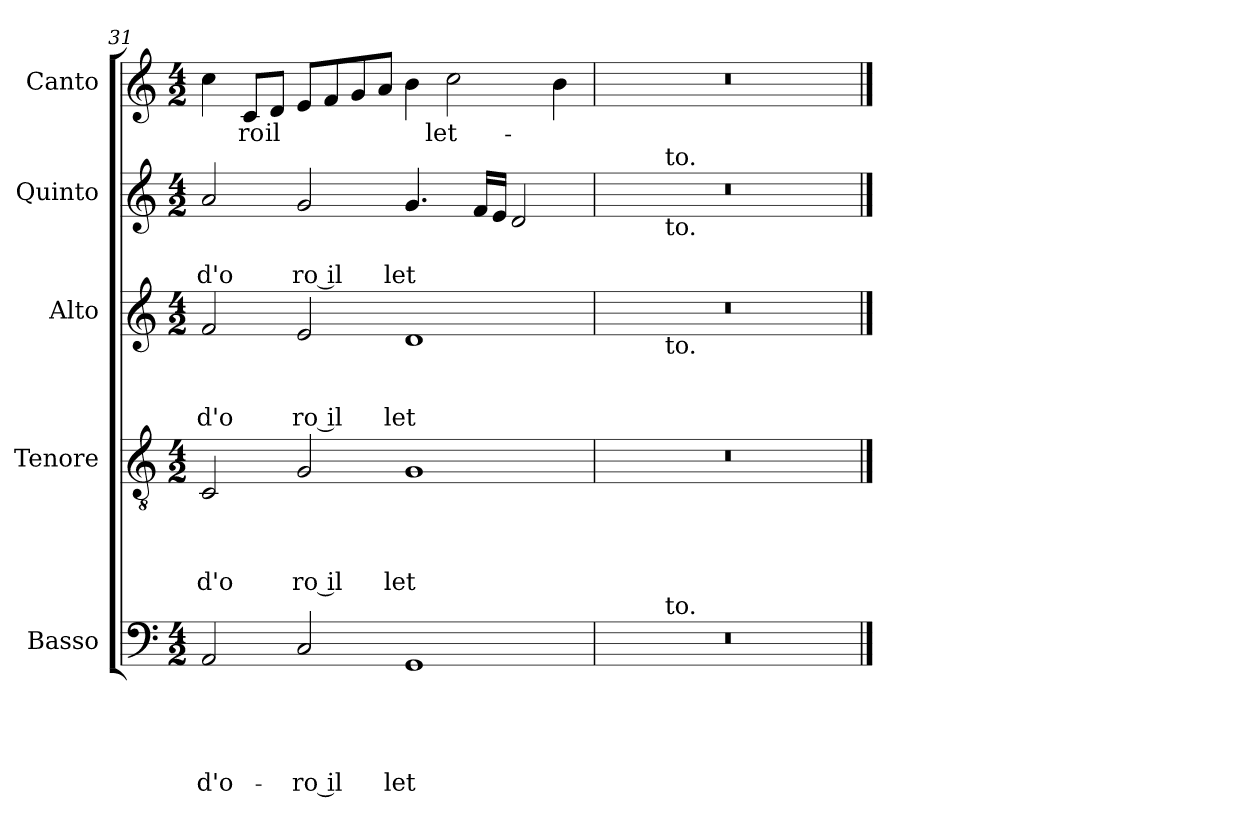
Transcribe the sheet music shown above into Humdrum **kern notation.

**kern	**text	**text	**text	**text	**text	**kern	**text	**text	**text	**text	**kern	**text	**text	**text	**kern	**text	**text	**kern	**text
*part5	*part5	*part5	*part5	*part5	*part5	*part4	*part4	*part4	*part4	*part4	*part3	*part3	*part3	*part3	*part2	*part2	*part2	*part1	*part1
*staff5	*staff5	*staff5	*staff5	*staff5	*staff5	*staff4	*staff4	*staff4	*staff4	*staff4	*staff3	*staff3	*staff3	*staff3	*staff2	*staff2	*staff2	*staff1	*staff1
*I"Basso	*	*	*	*	*	*I"Tenore	*	*	*	*	*I"Alto	*	*	*	*I"Quinto	*	*	*I"Canto	*
*clefF4	*	*	*	*	*	*clefGv2	*	*	*	*	*clefG2	*	*	*	*clefG2	*	*	*clefG2	*
*k[]	*	*	*	*	*	*k[]	*	*	*	*	*k[]	*	*	*	*k[]	*	*	*k[]	*
*C:	*	*	*	*	*	*C:	*	*	*	*	*C:	*	*	*	*C:	*	*	*C:	*
*M4/2	*	*	*	*	*	*M4/2	*	*	*	*	*M4/2	*	*	*	*M4/2	*	*	*M4/2	*
=31	=31	=31	=31	=31	=31	=31	=31	=31	=31	=31	=31	=31	=31	=31	=31	=31	=31	=31	=31
!	!	!	!	!	!LO:LY:b	!	!	!	!	!LO:LY:b	!	!	!	!LO:LY:b	!	!	!LO:LY:b	!	!
2AA/	.	.	.	.	d'o-	2C/	.	.	.	d'o	2f/	.	.	d'o	2a/	.	d'o	4cc\	.
!	!	!	!	!	!	!	!	!	!	!	!	!	!	!	!	!	!	!	!LO:LY:b
.	.	.	.	.	.	.	.	.	.	.	.	.	.	.	.	.	.	8c/L	-ro
!	!	!	!	!	!	!	!	!	!	!	!	!	!	!	!	!	!	!	!LO:LY:b
.	.	.	.	.	.	.	.	.	.	.	.	.	.	.	.	.	.	8d/J	il
!	!	!	!	!	!LO:LY:b:rj	!	!	!	!	!LO:LY:b:rj	!	!	!	!LO:LY:b:rj	!	!	!LO:LY:b:rj	!	!
2C/	.	.	.	.	-ro il	2G/	.	.	.	ro il	2e/	.	.	ro il	2g/	.	ro il	8e/L	.
.	.	.	.	.	.	.	.	.	.	.	.	.	.	.	.	.	.	8f/	.
.	.	.	.	.	.	.	.	.	.	.	.	.	.	.	.	.	.	8g/	.
.	.	.	.	.	.	.	.	.	.	.	.	.	.	.	.	.	.	8a/J	.
!	!	!	!	!	!LO:LY:b	!	!	!	!	!LO:LY:b	!	!	!	!LO:LY:b	!	!	!LO:LY:b	!	!
1GG	.	.	.	.	let-	1G	.	.	.	let	1d	.	.	let	4.g/	.	let	4b\	.
!	!	!	!	!	!	!	!	!	!	!	!	!	!	!	!	!	!	!	!LO:LY:b
.	.	.	.	.	.	.	.	.	.	.	.	.	.	.	.	.	.	2cc\	let-
.	.	.	.	.	.	.	.	.	.	.	.	.	.	.	16f/LL	.	.	.	.
.	.	.	.	.	.	.	.	.	.	.	.	.	.	.	16e/JJ	.	.	.	.
.	.	.	.	.	.	.	.	.	.	.	.	.	.	.	2d/	.	.	.	.
.	.	.	.	.	.	.	.	.	.	.	.	.	.	.	.	.	.	4b\	.
=32	=32	=32	=32	=32	=32	=32	=32	=32	=32	=32	=32	=32	=32	=32	=32	=32	=32	=32	=32
*^	*	*	*	*	*	*	*	*	*	*	*^	*	*	*	*^	*	*	*	*
0r	4ryy	.	.	.	.	.	0r	.	.	.	.	0r	4ryy	.	.	.	0r	4ryy	.	.	0r	.
.	16.ryy	.	.	.	.	.	.	.	.	.	.	.	16.ryy	.	.	.	.	16.ryy	.	.	.	.
!	!	!	!	!	!	!	!	!	!	!	!	!	!	!	!	!	!	!LO:TX:b:t=to.	!	!	!	!
!	!	!	!	!	!	!	!	!	!	!	!	!	!	!	!	!	!	!LO:TX:a:t=to.	!	!	!	!
!	!	!	!	!	!	!	!	!	!	!	!	!	!LO:TX:b:t=to.	!	!	!	!	!	!	!	!	!
!	!LO:TX:a:t=to.	!	!	!	!	!	!	!	!	!	!	!	!	!	!	!	!	!	!	!	!	!
.	1ryy	.	.	.	.	.	.	.	.	.	.	.	1ryy	.	.	.	.	1ryy	.	.	.	.
.	2ryy	.	.	.	.	.	.	.	.	.	.	.	2ryy	.	.	.	.	2ryy	.	.	.	.
.	8ryy	.	.	.	.	.	.	.	.	.	.	.	8ryy	.	.	.	.	8ryy	.	.	.	.
.	32ryy	.	.	.	.	.	.	.	.	.	.	.	32ryy	.	.	.	.	32ryy	.	.	.	.
*	*	*	*	*	*	*	*	*	*	*	*	*v	*v	*	*	*	*	*	*	*	*	*
*v	*v	*	*	*	*	*	*	*	*	*	*	*	*	*	*	*v	*v	*	*	*	*
==	==	==	==	==	==	==	==	==	==	==	==	==	==	==	==	==	==	==	==
*-	*-	*-	*-	*-	*-	*-	*-	*-	*-	*-	*-	*-	*-	*-	*-	*-	*-	*-	*-
